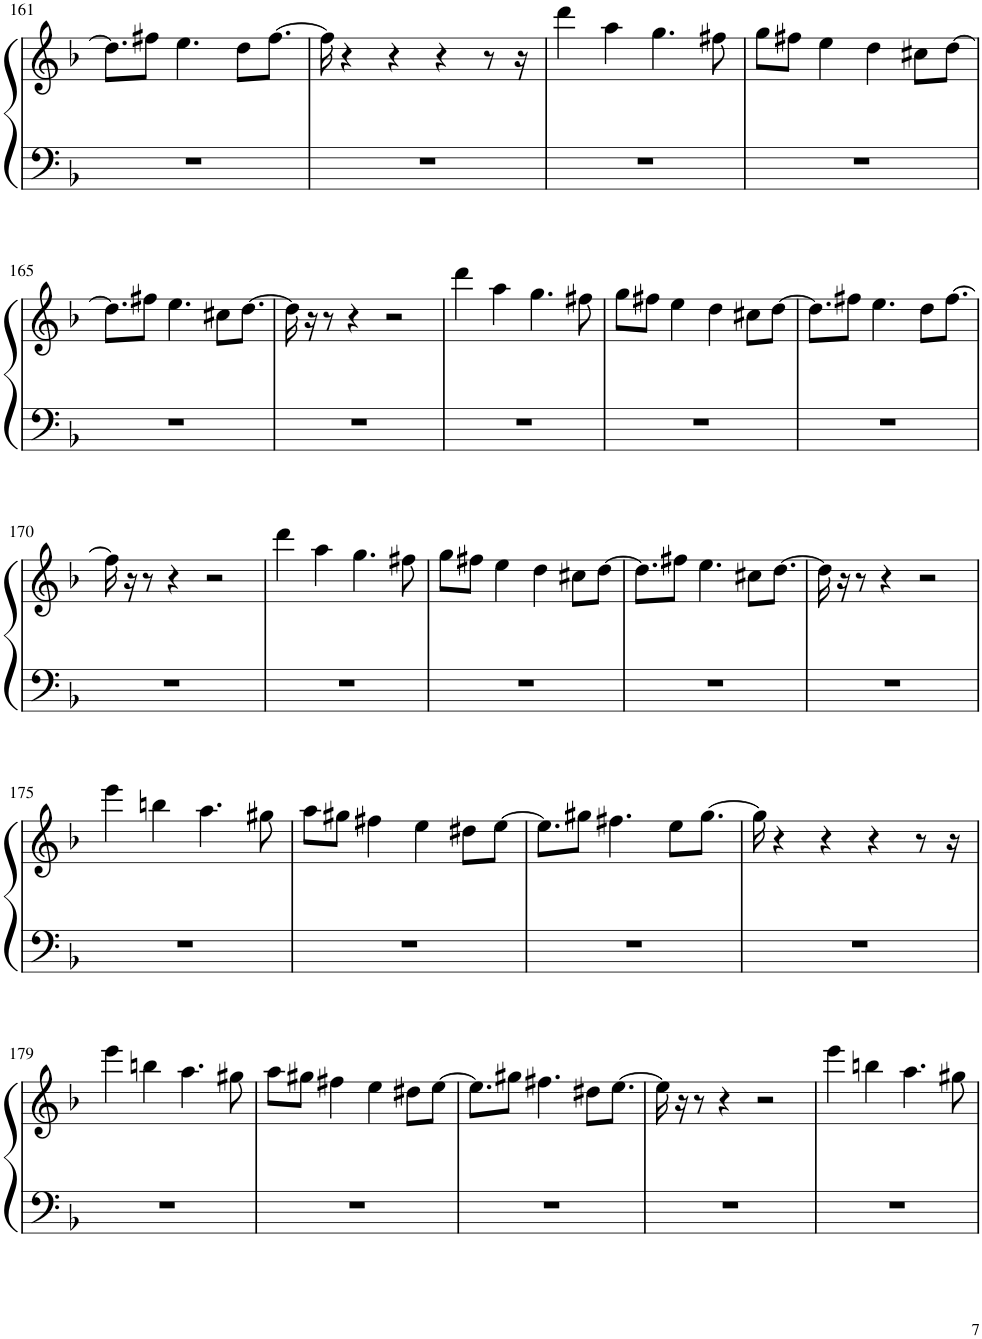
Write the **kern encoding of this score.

**kern	**kern
*part1	*part1
*staff2	*staff1
*I"Piano	*
*I'Pno.	*
!!LO:PB:g=z
*clefF4	*clefG2
*k[b-]	*k[b-]
*M4/4	*M4/4
=161	=161
1r	8.dd\L]
.	8ff#X\J
.	4.ee\
.	8dd\L
.	[8.ff#\J
=162	=162
1r	16ff#\]
.	4r
.	4r
.	4r
.	8r
.	16r
=163	=163
1r	4ddd\
.	4aa\
.	4.gg\
.	8ff#X\
=164	=164
1r	8gg\L
.	8ff#X\J
.	4ee\
.	4dd\
.	8cc#X\L
.	[8dd\J
!!LO:LB:g=z
=165	=165
1r	8.dd\L]
.	8ff#X\J
.	4.ee\
.	8cc#X\L
.	[8.dd\J
=166	=166
1r	16dd\]
.	16r
.	8r
.	4r
.	2r
=167	=167
1r	4ddd\
.	4aa\
.	4.gg\
.	8ff#X\
=168	=168
1r	8gg\L
.	8ff#X\J
.	4ee\
.	4dd\
.	8cc#X\L
.	[8dd\J
=169	=169
1r	8.dd\L]
.	8ff#X\J
.	4.ee\
.	8dd\L
.	[8.ff#\J
!!LO:LB:g=z
=170	=170
1r	16ff#\]
.	16r
.	8r
.	4r
.	2r
=171	=171
1r	4ddd\
.	4aa\
.	4.gg\
.	8ff#X\
=172	=172
1r	8gg\L
.	8ff#X\J
.	4ee\
.	4dd\
.	8cc#X\L
.	[8dd\J
=173	=173
1r	8.dd\L]
.	8ff#X\J
.	4.ee\
.	8cc#X\L
.	[8.dd\J
=174	=174
1r	16dd\]
.	16r
.	8r
.	4r
.	2r
!!LO:LB:g=z
=175	=175
1r	4eee\
.	4bbn\
.	4.aa\
.	8gg#X\
=176	=176
1r	8aa\L
.	8gg#X\J
.	4ff#X\
.	4ee\
.	8dd#X\L
.	[8ee\J
=177	=177
1r	8.ee\L]
.	8gg#X\J
.	4.ff#X\
.	8ee\L
.	[8.gg#\J
=178	=178
1r	16gg#\]
.	4r
.	4r
.	4r
.	8r
.	16r
!!LO:LB:g=z
=179	=179
1r	4eee\
.	4bbn\
.	4.aa\
.	8gg#X\
=180	=180
1r	8aa\L
.	8gg#X\J
.	4ff#X\
.	4ee\
.	8dd#X\L
.	[8ee\J
=181	=181
1r	8.ee\L]
.	8gg#X\J
.	4.ff#X\
.	8dd#X\L
.	[8.ee\J
=182	=182
1r	16ee\]
.	16r
.	8r
.	4r
.	2r
=183	=183
1r	4eee\
.	4bbn\
.	4.aa\
.	8gg#X\
=	=
*-	*-
